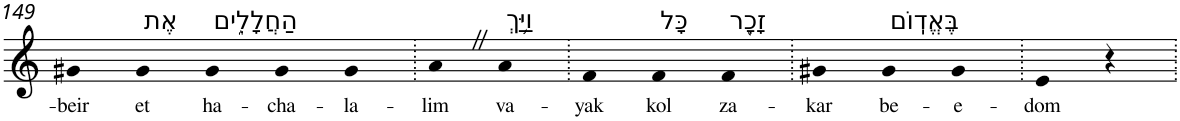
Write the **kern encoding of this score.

**kern	**text
*part1	*part1
*staff1	*staff1
*I"Piano	*
*I'Pno	*
!!LO:PB:g=z
*clefG2	*
*k[]	*
=149	=149
!	!LO:LY:b
4g#X	-beir
!LO:TX:a:t=אֶת	!
!	!LO:LY:b
4g#	et
!LO:TX:a:t=הַחֲלָלִ֑ים	!
!	!LO:LY:b
4g#	ha-
!	!LO:LY:b
4g#	-cha-
!	!LO:LY:b
4g#	-la-
=150.	=150.
!	!LO:LY:b
4aZ	-lim
!LO:TX:a:t=וַיַּ֥ךְ	!
!	!LO:LY:b
4a	va-
=151.	=151.
!	!LO:LY:b
4f	-yak
!LO:TX:a:t=כָּל	!
!	!LO:LY:b
4f	kol
!LO:TX:a:t=זָכָ֖ר	!
!	!LO:LY:b
4f	za-
=152.	=152.
!	!LO:LY:b
4g#X	-kar
!LO:TX:a:t=בֶּאֱדֽוֹם	!
!	!LO:LY:b
4g#	be-
!	!LO:LY:b
4g#	-e-
=153.	=153.
!	!LO:LY:b
4e	-dom
4r	.
=.	=.
*-	*-
